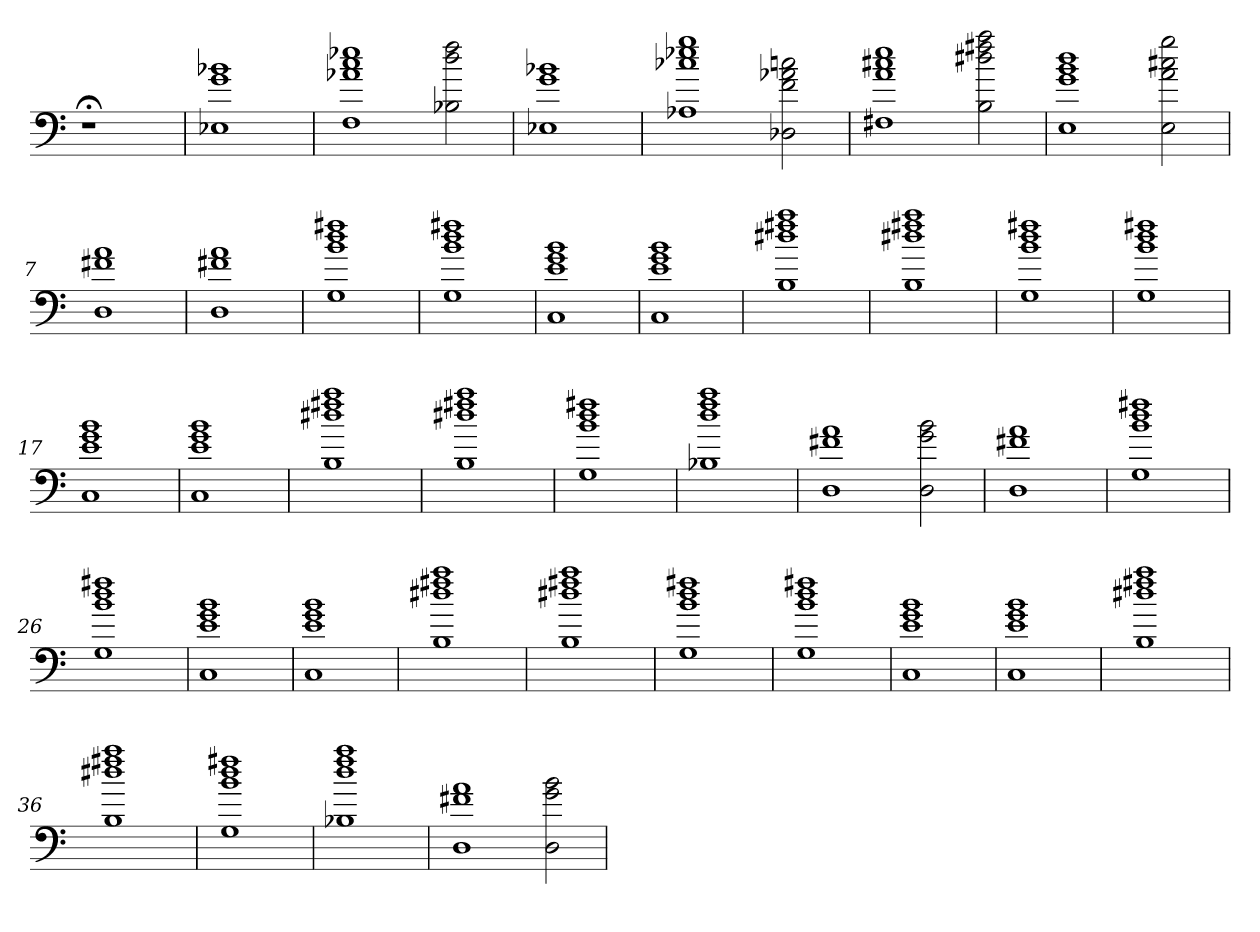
**kern
*part1
*staff1
=
1r;<
=1
1E-X 1g 1b-X
=2
1F 1a-X 1cc 1ee-X
2B-X 2dd 2ff
=3
1E-X 1g 1b-X
=4
1A-X 1cc-X 1ee-X 1gg
2D-X 2f 2a-X 2ccn
=5
1F#X 1a 1cc#X 1ee
2B 2dd#X 2ff#X 2aa
=6
1E 1g 1b 1dd
2E 2a 2cc#X 2gg
=7
1D 1f#X 1a
=8
1D 1f#X 1a
=9
1G 1b 1dd 1ff#X
=10
1G 1b 1dd 1ff#X
=11
1C 1e 1g 1b
=12
1C 1e 1g 1b
=13
1B 1dd#X 1ff#X 1aa
=14
1B 1dd#X 1ff#X 1aa
=15
1G 1b 1dd 1ff#X
=16
1G 1b 1dd 1ff#X
=17
1C 1e 1g 1b
=18
1C 1e 1g 1b
=19
1B 1dd#X 1ff#X 1aa
=20
1B 1dd#X 1ff#X 1aa
=21
1G 1b 1dd 1ff#X
=22
1B-X 1dd 1ff 1aa
=23
1D 1f#X 1a
2D 2g 2b
=24
1D 1f#X 1a
=25
1G 1b 1dd 1ff#X
=26
1G 1b 1dd 1ff#X
=27
1C 1e 1g 1b
=28
1C 1e 1g 1b
=29
1B 1dd#X 1ff#X 1aa
=30
1B 1dd#X 1ff#X 1aa
=31
1G 1b 1dd 1ff#X
=32
1G 1b 1dd 1ff#X
=33
1C 1e 1g 1b
=34
1C 1e 1g 1b
=35
1B 1dd#X 1ff#X 1aa
=36
1B 1dd#X 1ff#X 1aa
=37
1G 1b 1dd 1ff#X
=38
1B-X 1dd 1ff 1aa
=39
1D 1f#X 1a
2D 2g 2b
=
*-
